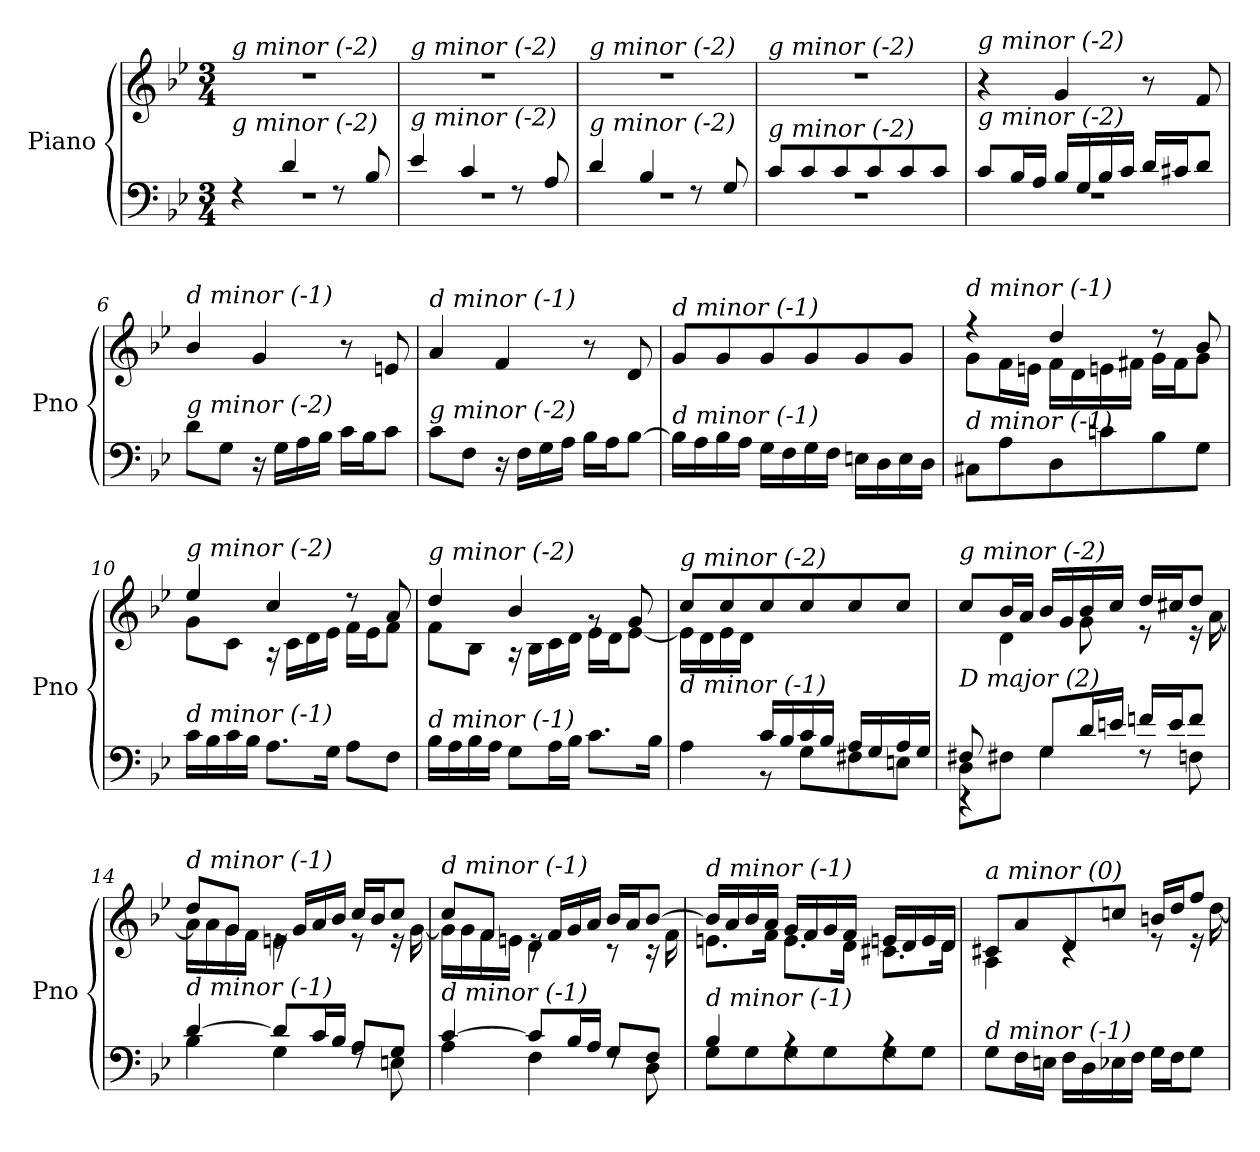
**kern	**kern
*part1	*part1
*staff2	*staff1
*I"Piano	*
*I'Pno	*
*clefF4	*clefG2
*k[b-e-]	*k[b-e-]
*M3/4	*M3/4
=1	=1
*^	*
!	!	!LO:TX:i:t=g minor (-2)
!LO:TX:i:t=g minor (-2)	!	!
4rF	2.rF	2.r
4d/	.	.
8rF	.	.
8B-/	.	.
=2	=2	=2
!	!	!LO:TX:i:t=g minor (-2)
!LO:TX:i:t=g minor (-2)	!	!
4e-/	2.rF	2.r
4c/	.	.
8rF	.	.
8A/	.	.
=3	=3	=3
!	!	!LO:TX:i:t=g minor (-2)
!LO:TX:i:t=g minor (-2)	!	!
4d/	2.rF	2.r
4B-/	.	.
8rF	.	.
8G/	.	.
=4	=4	=4
!	!	!LO:TX:i:t=g minor (-2)
!LO:TX:i:t=g minor (-2)	!	!
8c/L	2.rF	2.r
8c/	.	.
8c/	.	.
8c/	.	.
8c/	.	.
8c/J	.	.
=5	=5	=5
!	!	!LO:TX:i:t=g minor (-2)
!LO:TX:i:t=g minor (-2)	!	!
8c/L	2.rF	4r
16B-/L	.	.
16A/JJ	.	.
16B-/LL	.	4g/
16G/	.	.
16B-/	.	.
16c/JJ	.	.
16d/LL	.	8r
16c#X/J	.	.
8d/J	.	8f/
*v	*v	*
=6	=6
!	!LO:TX:i:t=d minor (-1)
!LO:TX:i:t=g minor (-2)	!
8d\L	4b-/
8G\J	.
16r	4g/
16G\LL	.
16A\	.
16B-\JJ	.
16c\LL	8r
16B-\J	.
8c\J	8en/
!!LO:LB:g=z
=7	=7
!	!LO:TX:i:t=d minor (-1)
!LO:TX:i:t=g minor (-2)	!
8c\L	4a/
8F\J	.
16r	4f/
16F\LL	.
16G\	.
16A\JJ	.
16B-\LL	8r
16A\J	.
[8B-\J	8d/
=8	=8
!	!LO:TX:i:t=d minor (-1)
!LO:TX:i:t=d minor (-1)	!
16B-\LL]	8g/L
16A\	.
16B-\	8g/
16A\JJ	.
16G\LL	8g/
16F\	.
16G\	8g/
16F\JJ	.
16En\LL	8g/
16D\	.
16E\	8g/J
16D\JJ	.
=9	=9
*	*^
!	!LO:TX:i:t=d minor (-1)	!
!LO:TX:i:t=d minor (-1)	!	!
8C#X\L	4r	8g\L
8A\	.	16f\L
.	.	16en\JJ
8D\	4dd/	16f\LL
.	.	16d\
8cn\	.	16en\
.	.	16f#X\JJ
8B-\	8r	16g\LL
.	.	16f#\J
8G\J	8b-/	8g\J
=10	=10	=10
!	!LO:TX:i:t=g minor (-2)	!
!LO:TX:i:t=d minor (-1)	!	!
16c\LL	4ee-/	8g\L
16B-\	.	.
16c\	.	8c\J
16B-\JJ	.	.
8.A\L	4cc/	16r
.	.	16c\LL
.	.	16d\
16G\Jk	.	16e-\JJ
8A\L	8r	16f\LL
.	.	16e-\J
8F\J	8a/	8f\J
!!LO:LB:g=z	!!
=11	=11	=11
!	!LO:TX:i:t=g minor (-2)	!
!LO:TX:i:t=d minor (-1)	!	!
16B-\LL	4dd/	8f\L
16A\	.	.
16B-\	.	8B-\J
16A\JJ	.	.
8G\L	4b-/	16r
.	.	16B-\LL
16A\L	.	16c\
16B-\JJ	.	16d\JJ
8.c\L	8rg	16e-\LL
.	.	16d\J
.	8g/	[8e-\J
16B-\Jk	.	.
=12	=12	=12
*^	*	*
!	!	!LO:TX:i:t=g minor (-2)	!
!LO:TX:i:t=d minor (-1)	!	!	!
4ryy	4A\	8cc/L	16e-\LL]
.	.	.	16d\
.	.	8cc/	16e-\
.	.	.	16d\JJ
16c/LL	8rBB	8cc/	2ryy
16B-/	.	.	.
16c/	8G\L	8cc/	.
16B-/JJ	.	.	.
16A/LL	8F#X\	8cc/	.
16G/	.	.	.
16A/	8En\J	8cc/J	.
16G/JJ	.	.	.
=13	=13	=13	=13
*	*^	*	*
!	!	!	!LO:TX:i:t=g minor (-2)	!
!LO:TX:i:t=D major (2)	!	!	!	!
8F#X/	8D\L	4rEE	8cc/L	8ryy
2ryy	8F#X\J	.	16b-/L	4d\
.	.	.	16a/JJ	.
.	8G/L	4G\	16b-/LL	.
.	.	.	16g/	.
.	16d/L	.	16b-/	8g\
.	16en/JJ	.	16cc/JJ	.
.	16fn/LL	8rF	16dd/LL	8r
.	16e/J	.	16cc#X/J	.
8ryy	8f/J	8Fn\	8dd/J	16r
.	.	.	.	[16a\
*	*v	*v	*	*
!!LO:LB:g=z	!!
=14	=14	=14	=14
!	!	!LO:TX:i:t=d minor (-1)	!
!LO:TX:i:t=d minor (-1)	!	!	!
[4d/	4B-\	8dd/L	16a\LL]
.	.	.	16a\
.	.	8g/J	16g\
.	.	.	16f\JJ
8d/L]	4G\	16re	4en\
.	.	16g/LL	.
16c/L	.	16a/	.
16B-/JJ	.	16b-/JJ	.
8A/L	8rF	16cc/LL	8r
.	.	16b-/J	.
8G/J	8En\	8cc/J	16r
.	.	.	[16g\
=15	=15	=15	=15
!	!	!LO:TX:i:t=d minor (-1)	!
!LO:TX:i:t=d minor (-1)	!	!	!
[4c/	4A\	8cc/L	16g\LL]
.	.	.	16g\
.	.	8f/J	16f\
.	.	.	16en\JJ
8c/L]	4F\	16re	4d\
.	.	16f/LL	.
16B-/L	.	16g/	.
16A/JJ	.	16a/JJ	.
8G/L	8rF	16b-/LL	8r
.	.	16a/J	.
8F/J	8D\	[8b-/J	16r
.	.	.	16f\
=16	=16	=16	=16
!	!	!LO:TX:i:t=d minor (-1)	!
!LO:TX:i:t=d minor (-1)	!	!	!
4B-/	8G\L	16b-/LL]	8.en\L
.	.	16a/	.
.	8G\	16b-/	.
.	.	16a/JJ	16f\Jk
4rA	8G\	16g/LL	8.e\L
.	.	16f/	.
.	8G\	16g/	.
.	.	16f/JJ	16d\Jk
4rA	8G\	16en/LL	8.c#X\L
.	.	16d/	.
.	8G\J	16e/	.
.	.	16d/JJ	16d\Jk
*v	*v	*	*
=17	=17	=17
!	!LO:TX:i:t=a minor (0)	!
!LO:TX:i:t=d minor (-1)	!	!
8G\L	8c#X/L	4A\
16F\L	8a/	.
16En\JJ	.	.
16F\LL	8d/	4rc
16D\	.	.
16E-X\	8ccn/J	.
16F\JJ	.	.
16G\LL	16bn/LL	8r
16F\J	16dd/J	.
8G\J	8ff/J	16r
.	.	[16dd\
*	*v	*v
=	=
*-	*-
